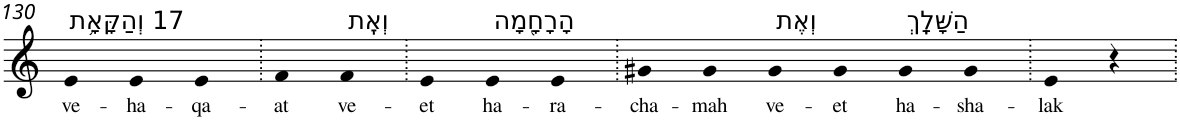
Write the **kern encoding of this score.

**kern	**text
*part1	*part1
*staff1	*staff1
*I"Piano	*
*I'Pno	*
!!LO:PB:g=z
*clefG2	*
*k[]	*
=130	=130
!LO:TX:a:t=17 וְהַקָּאָ֥ת	!
!	!LO:LY:b
4e	ve-
!	!LO:LY:b
4e	-ha-
!	!LO:LY:b
4e	-qa-
=131.	=131.
!	!LO:LY:b
4f	-at
!LO:TX:a:t=וְאֶֽת	!
!	!LO:LY:b
4f	ve-
=132.	=132.
!	!LO:LY:b
4e	-et
!LO:TX:a:t=הָרָחָ֖מָה	!
!	!LO:LY:b
4e	ha-
!	!LO:LY:b
4e	-ra-
=133.	=133.
!	!LO:LY:b
4g#X	-cha-
!	!LO:LY:b
4g#	-mah
!LO:TX:a:t=וְאֶת	!
!	!LO:LY:b
4g#	ve-
!	!LO:LY:b
4g#	-et
!LO:TX:a:t=הַשָּׁלָֽךְ	!
!	!LO:LY:b
4g#	ha-
!	!LO:LY:b
4g#	-sha-
=134.	=134.
!	!LO:LY:b
4e	-lak
4r	.
=.	=.
*-	*-
